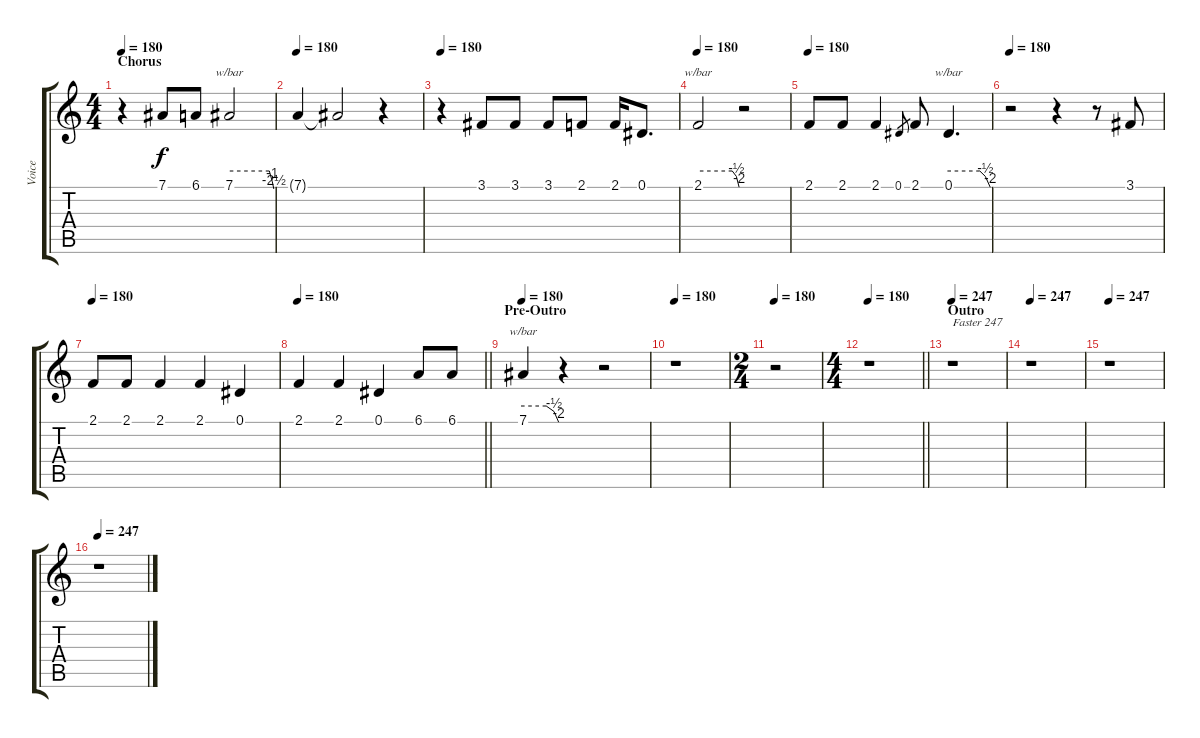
\track ("Voice" "Voice") {instrument lead6voice}
\staff {score tabs}
\tuning (Eb4 Bb3 Gb3 Db3 Ab2 Eb2) {hide}
\ts (4 4)
\section ("" "Chorus")
\tempo 180
\clef g2
\ks c
r.4{dy f} 7.1.8 6.1.8 7.1.2{tbe (custom default 0 0 54 0 58 -4 60 -10)} |
\tempo 180
7.1{t}.4 7.1{t}.2 r.4 |
\tempo 180
r.4 3.1.8 3.1.8 3.1.8 2.1.8 2.1.16 0.1.8{d} |
\tempo 180
2.1.2{tbe (custom default 0 0 50 0 56 -2 60 -8)} r.2 |
\tempo 180
2.1.8 2.1.8 2.1.4 0.1.8{gr} 2.1.8 0.1.4{d tbe (custom default 0 0 45 0 53 -2 60 -8)} |
\tempo 180
r.2 r.4 r.8 3.1.8 |
\tempo 180
2.1.8 2.1.8 2.1.4 2.1.4 0.1.4 |
\tempo 180
\barLineRight lightlight
2.1.4 2.1.4 0.1.4 6.1.8 6.1.8 |
\section ("" "Pre-Outro")
\tempo 180
7.1.4{tbe (custom default 0 0 39 0 52 -2 60 -8)} r.4 r.2 |
\tempo 180
r.1 |
\ts (2 4)
\tempo 180
r.2 |
\ts (4 4)
\tempo 180
\barLineRight lightlight
r.1 |
\section ("" "Outro")
\tempo 247
r.1{txt "Faster 247"} |
\tempo 247
r.1 |
\tempo 247
r.1 |
\tempo 247
r.1
